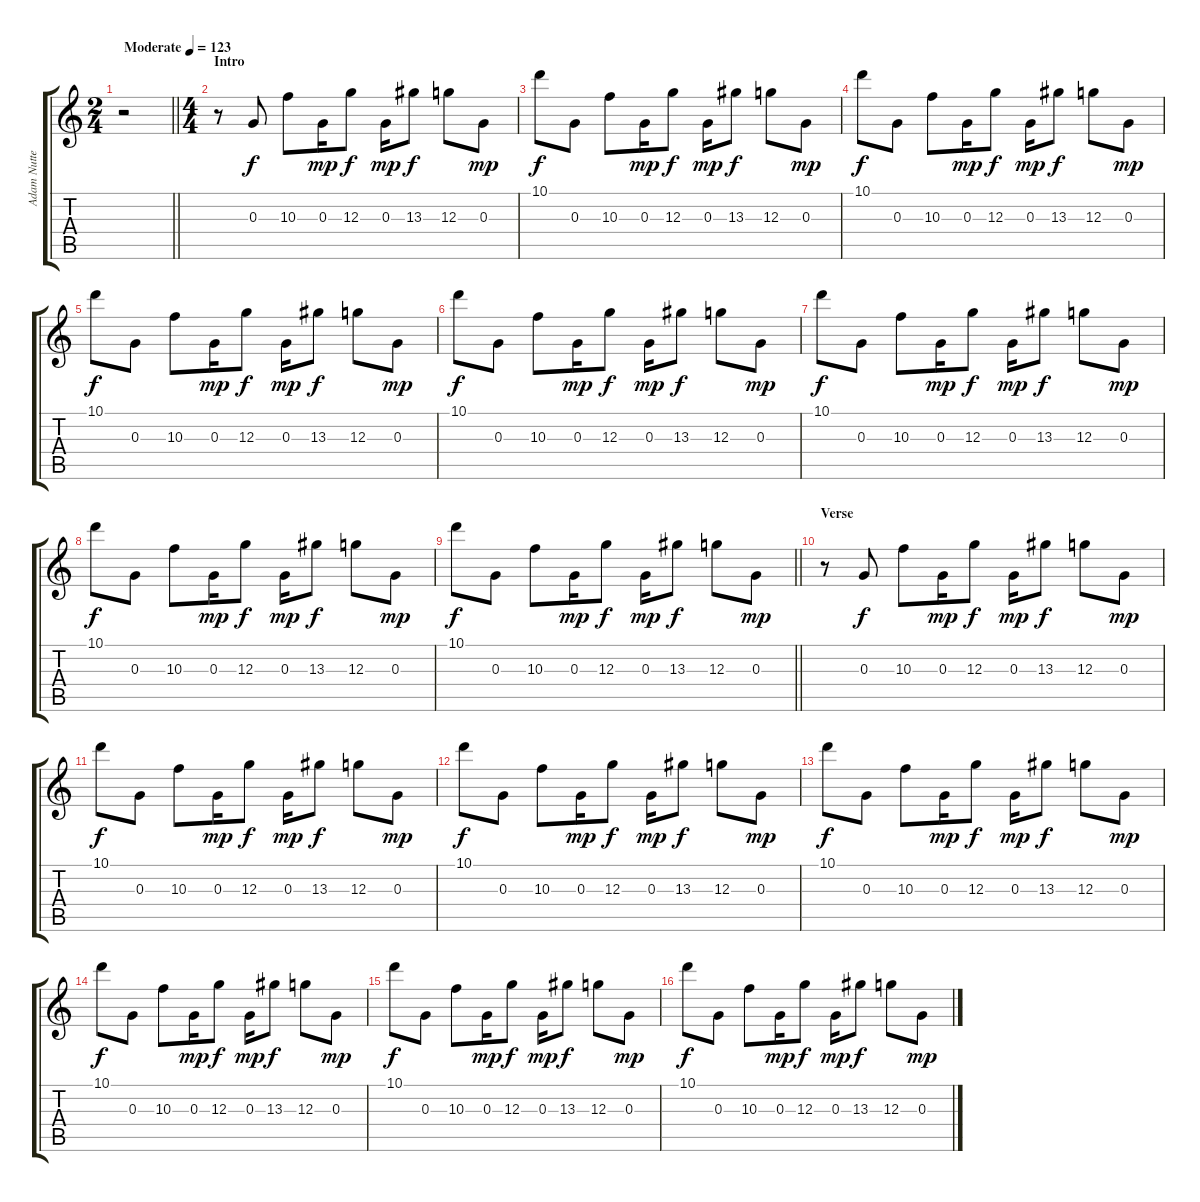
\track ("Adam Nutter (Delay #2)" "Adam Nutte") {instrument electricguitarclean}
\staff {score tabs}
\tuning (E4 B3 G3 D3 A2 D2) {hide}
\ts (2 4)
\tempo (123 "Moderate")
\clef g2
\barLineRight lightlight
\ks c
r.2{dy f instrument electricguitarclean} |
\ts (4 4)
\section ("" "Intro")
r.8 0.3.8 10.3.8 0.3.16{dy mp} 12.3.8{dy f} 0.3.16{dy mp} 13.3.8{dy f} 12.3.8 0.3.8{dy mp} |
10.1.8{dy f} 0.3.8 10.3.8 0.3.16{dy mp} 12.3.8{dy f} 0.3.16{dy mp} 13.3.8{dy f} 12.3.8 0.3.8{dy mp} |
10.1.8{dy f} 0.3.8 10.3.8 0.3.16{dy mp} 12.3.8{dy f} 0.3.16{dy mp} 13.3.8{dy f} 12.3.8 0.3.8{dy mp} |
10.1.8{dy f} 0.3.8 10.3.8 0.3.16{dy mp} 12.3.8{dy f} 0.3.16{dy mp} 13.3.8{dy f} 12.3.8 0.3.8{dy mp} |
10.1.8{dy f} 0.3.8 10.3.8 0.3.16{dy mp} 12.3.8{dy f} 0.3.16{dy mp} 13.3.8{dy f} 12.3.8 0.3.8{dy mp} |
10.1.8{dy f} 0.3.8 10.3.8 0.3.16{dy mp} 12.3.8{dy f} 0.3.16{dy mp} 13.3.8{dy f} 12.3.8 0.3.8{dy mp} |
10.1.8{dy f} 0.3.8 10.3.8 0.3.16{dy mp} 12.3.8{dy f} 0.3.16{dy mp} 13.3.8{dy f} 12.3.8 0.3.8{dy mp} |
\barLineRight lightlight
10.1.8{dy f} 0.3.8 10.3.8 0.3.16{dy mp} 12.3.8{dy f} 0.3.16{dy mp} 13.3.8{dy f} 12.3.8 0.3.8{dy mp} |
\section ("" "Verse")
r.8 0.3.8{dy f} 10.3.8 0.3.16{dy mp} 12.3.8{dy f} 0.3.16{dy mp} 13.3.8{dy f} 12.3.8 0.3.8{dy mp} |
10.1.8{dy f} 0.3.8 10.3.8 0.3.16{dy mp} 12.3.8{dy f} 0.3.16{dy mp} 13.3.8{dy f} 12.3.8 0.3.8{dy mp} |
10.1.8{dy f} 0.3.8 10.3.8 0.3.16{dy mp} 12.3.8{dy f} 0.3.16{dy mp} 13.3.8{dy f} 12.3.8 0.3.8{dy mp} |
10.1.8{dy f} 0.3.8 10.3.8 0.3.16{dy mp} 12.3.8{dy f} 0.3.16{dy mp} 13.3.8{dy f} 12.3.8 0.3.8{dy mp} |
10.1.8{dy f} 0.3.8 10.3.8 0.3.16{dy mp} 12.3.8{dy f} 0.3.16{dy mp} 13.3.8{dy f} 12.3.8 0.3.8{dy mp} |
10.1.8{dy f} 0.3.8 10.3.8 0.3.16{dy mp} 12.3.8{dy f} 0.3.16{dy mp} 13.3.8{dy f} 12.3.8 0.3.8{dy mp} |
10.1.8{dy f} 0.3.8 10.3.8 0.3.16{dy mp} 12.3.8{dy f} 0.3.16{dy mp} 13.3.8{dy f} 12.3.8 0.3.8{dy mp}
